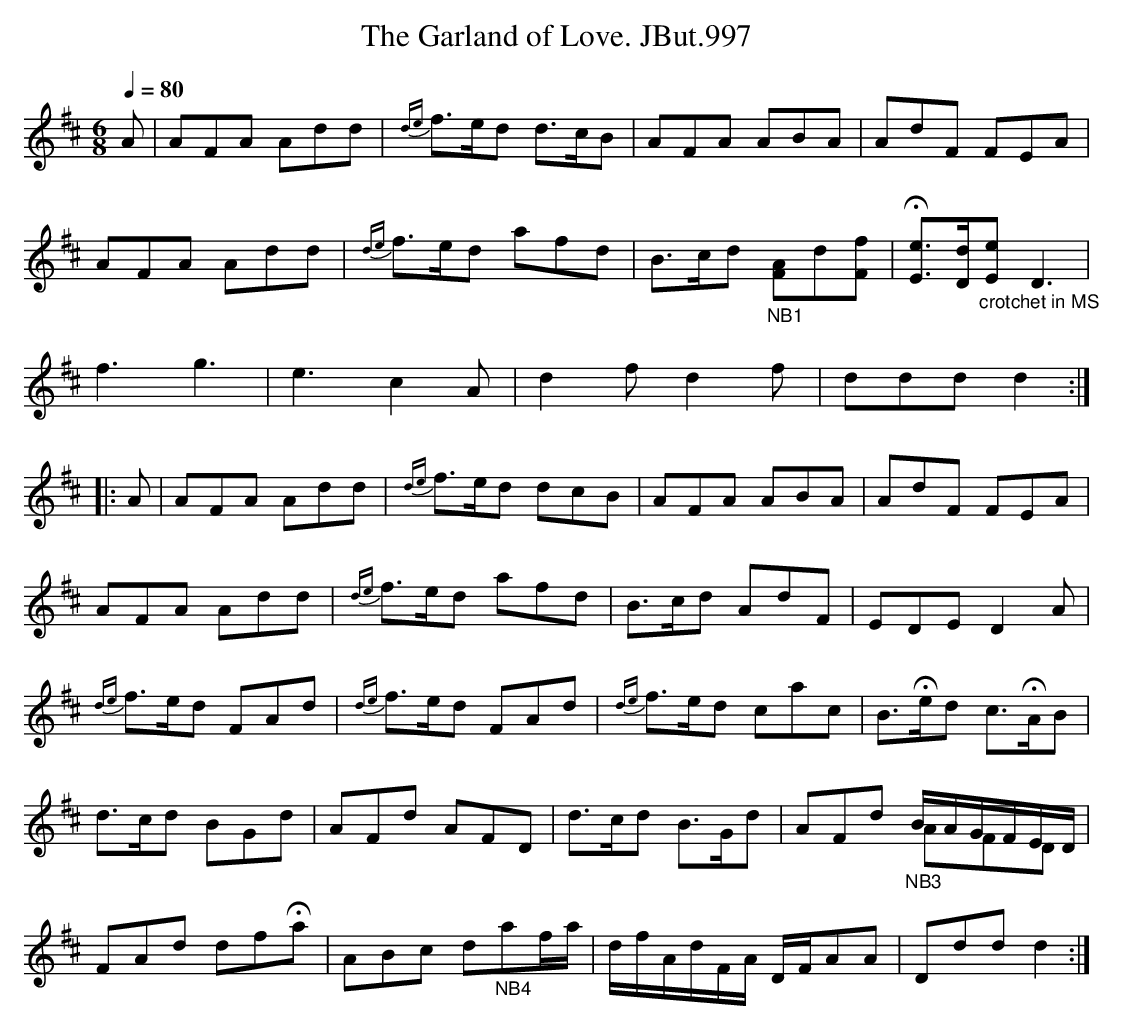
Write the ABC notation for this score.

X:1
T:Garland of Love. JBut.997, The
M:6/8
L:1/8
Q:1/4=80
K:D
A|AFA Add|{de}f>ed d>cB|AFA ABA|AdF FEA|
AFA Add|{de}f>ed afd|B>cd "_NB1"[AF]d[Ff]|!fermata![eE]>[Dd]"_crotchet in MS"[eE] D3|
f3g3|e3 c2A|d2f d2f|ddd d2:|
|:A|AFA Add|{de}f>ed dcB|AFA ABA| AdF FEA|
AFA Add|{de}f>ed afd|B>cd AdF|EDE D2A|
{de}f>ed FAd|{de}f>ed FAd|{de}f>ed cac|B>!fermata!ed c>!fermata!AB|
d>cd BGd|AFd AFD|d>cd B>Gd|AFd "_NB3"B/A/G/F/E/D/&xxx AFD|
FAd df!fermata!a|ABc d"_NB4"af/a/|d/f/A/d/F/A/ D/F/AA|Ddd d2:|
